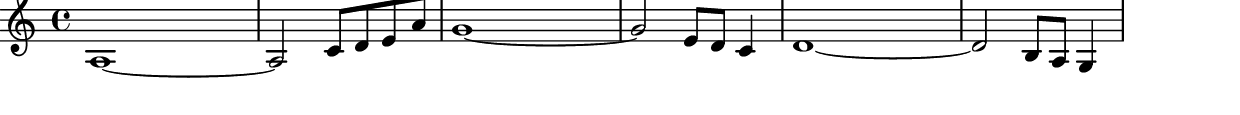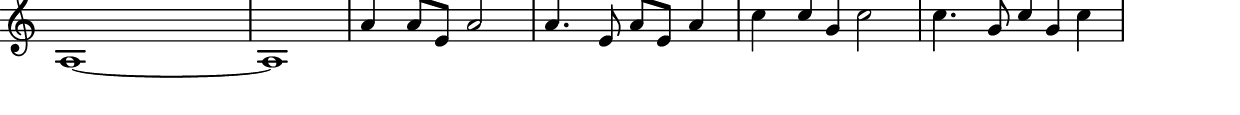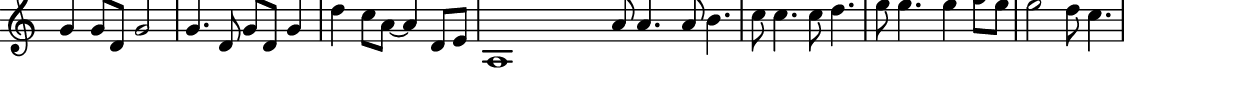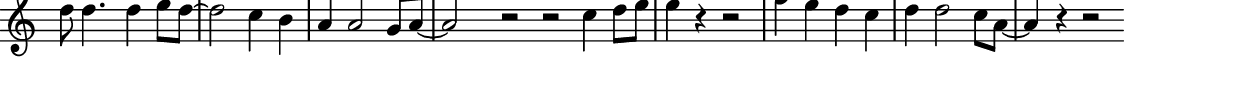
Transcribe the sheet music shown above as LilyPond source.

% MusicXML to Lilypond converter by Kovi

szovegAAA = \lyricmode {   \skip 4  \skip 4  \skip 4  \skip 4  \skip 4  \skip 4  \skip 4  \skip 4  \skip 4  \skip 4  \skip 4  \skip 4  \skip 4  \skip 4  \skip 4  \skip 4  \skip 4  \skip 4  \skip 4  \skip 4  \skip 4  \skip 4  \skip 4  \skip 4  \skip 4  \skip 4  \skip 4  \skip 4  \skip 4  \skip 4  \skip 4  \skip 4  \skip 4  \skip 4  \skip 4  \skip 4  \skip 4  \skip 4  \skip 4  \skip 4  \skip 4  \skip 4  \skip 4  \skip 4  \skip 4  \skip 4  \skip 4 "Húsz" "é" -- "ve" "már," "több" "is" "ta" -- "lán," "hogy" "nap" "nap" "u" -- "tán" "min" -- "den" "nap" --  \skip 4 "dél" "u" -- "tán" "el" -- "jött" "a" "déd" -- "a" -- "pám." "Kis" -- "fi" -- "am," "így" "szólt" "hoz" -- "zám" "a" "déd" -- "a" -- "pám,"  }

% Analyzing...
% 1 parts
% 1 Staff
% forceBassClefActive = 
melody = {
% 100 notes in the part
% 1 voices

\new Staff
\new Voice {
% 100 notes
% 29 mesaures

% Measure 1
\clef "treble"
\key c \major
\time 4/4 
a1~ 
% Measure 2
a2 c'8 d'8 e'8 a'8 
% Measure 3
g'1~ 
% Measure 4
g'2 e'8 d'8 c'4 
% Measure 5
d'1~ 
% Measure 6
d'2 b8 a8 g4 
% Measure 7
a1~ 
% Measure 8
a1 
% Measure 9
a'4 a'8 e'8 a'2 
% Measure 10
a'4. e'8 a'8 e'8 a'4 
% Measure 11
c''4 c''8 g'8 c''2 
% Measure 12
c''4. g'8 c''8 g'8 c''4 
% Measure 13
\break
g'4 g'8 d'8 g'2 
% Measure 14
g'4. d'8 g'8 d'8 g'4 
% Measure 15
d''4 c''8 a'8~ a'4 d'8 e'8 
% Measure 16
a1 
% Measure 17
\bar "|:" a'8 a'4. a'8 b'4. 
% Measure 18
c''8 c''4. c''8 d''4. 
% Measure 19
e''8 e''4. e''4 f''8 e''8~ 
% Measure 20
e''2 d''8 c''4. 
% Measure 21
\break
d''8 d''4. d''4 e''8 d''8~ 
% Measure 22
d''2 c''4 b'4 
% Measure 23
a'4 a'2 g'8 a'8~ 
% Measure 24
a'2 r2 \bar ":|:" 
% Measure 25
r2 c''4 d''8 e''8~ 
% Measure 26
e''4 r4 r2 
% Measure 27
f''4 e''4 d''4 c''4 
% Measure 28
d''4 d''2 c''8 a'8~ 
% Measure 29
a'4 r4 r2 \bar ":|" 
} % voice
} % melody


harmonies = \chordmode {
% 18 chords
\germanChords
a4:m s4 s4 s4 s4 s4 s4 s4 c4 s4 s4 s4 s4 s4 s4 s4 g4 s4 s4 s4 s4 s4 s4 s4 a4:m s4 s4 s4 s4 s4 s4 s4 a4:m s4 s4 s4 s4 s4 s4 s4 c4 s4 s4 s4 s4 s4 s4 s4 g4 s4 s4 s4 s4 s4 s4 s4 d4:m s4 s4 s4 a4:m s4 s4 s4 a4:m s4 s4 s4 s4 s4 s4 s4 c4 s4 s4 s4 s4 s4 s4 s4 g4 s4 s4 s4 s4 s4 s4 s4 d4:m s4 s4 s4 a4:m s4 s4 s4 s4 s4 s4 s4 c4 s4 s4 s4 g4 s4 s4 s4 d4:m s4 s4 s4 a4:m
}

\include "../../definitions.ly"
